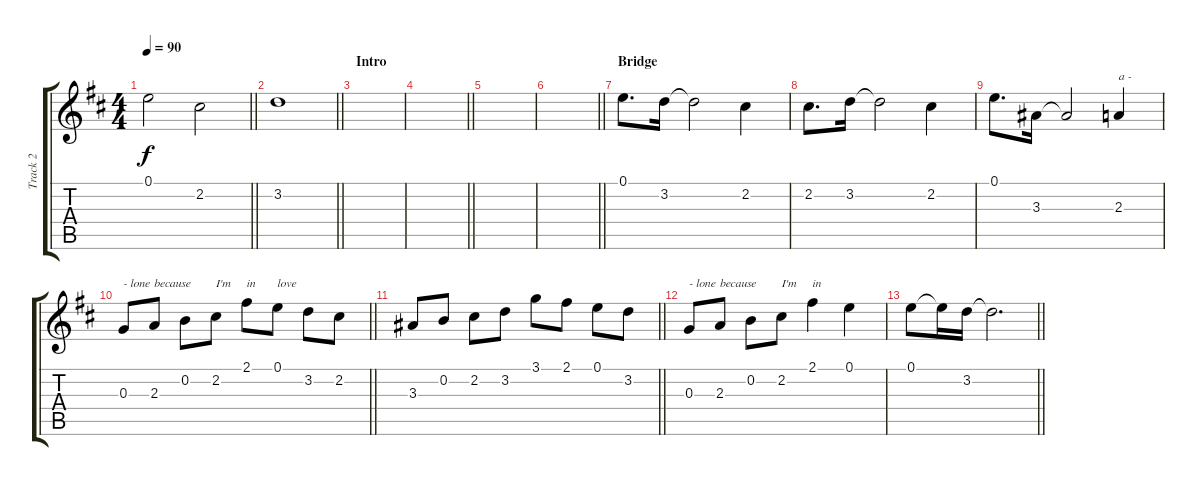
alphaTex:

\track ("Track 2" "Track 2") {instrument acousticguitarsteel}
\staff {score tabs}
\tuning (E4 B3 G3 D3 A2 E2) {hide}
\ts (4 4)
\tempo 90
\clef g2
\barLineRight lightlight
\ks d
0.1.2{dy f} 2.2.2 |
\barLineRight lightlight
3.2.1 |
\section ("" "Intro")
|
\barLineRight lightlight
|
|
\barLineRight lightlight
|
\section ("" "Bridge")
0.1.8{d} 3.2.16 3.2{t}.2 2.2.4 |
2.2.8{d} 3.2.16 3.2{t}.2 2.2.4 |
0.1.8{d} 3.3.16 3.3{t}.2 2.3.4{txt "a -"} |
\barLineRight lightlight
0.3.8{txt "- lone"} 2.3.8{txt "because"} 0.2.8 2.2.8{txt "I'm"} 2.1.8{txt "in"} 0.1.8{txt "love"} 3.2.8 2.2.8 |
\barLineRight lightlight
3.3.8 0.2.8 2.2.8 3.2.8 3.1.8 2.1.8 0.1.8 3.2.8 |
0.3.8{txt "- lone"} 2.3.8{txt "because"} 0.2.8 2.2.8{txt "I'm"} 2.1.4{txt "in"} 0.1.4 |
\barLineRight lightlight
0.1.8 0.1{t}.16 3.2.16 3.2{t}.2{d}
